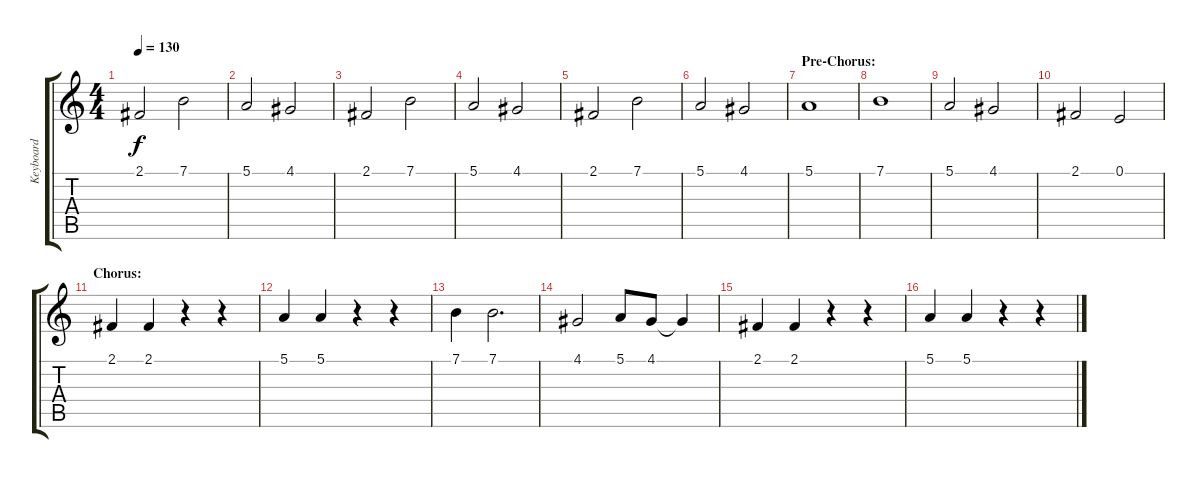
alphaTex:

\track ("Keyboard" "Keyboard") {instrument synthstrings1}
\staff {score tabs}
\tuning (E4 B3 G3 D3 A2 E2) {hide}
\ts (4 4)
\tempo 130
\clef g2
\ks c
2.1.2{dy f} 7.1.2 |
5.1.2 4.1.2 |
2.1.2 7.1.2 |
5.1.2 4.1.2 |
2.1.2 7.1.2 |
5.1.2 4.1.2 |
\section ("" "Pre-Chorus:")
5.1.1 |
7.1.1 |
5.1.2 4.1.2 |
2.1.2 0.1.2 |
\section ("" "Chorus:")
2.1.4 2.1.4 r.4 r.4 |
5.1.4 5.1.4 r.4 r.4 |
7.1.4 7.1.2{d} |
4.1.2 5.1.8 4.1.8 4.1{t}.4 |
2.1.4 2.1.4 r.4 r.4 |
5.1.4 5.1.4 r.4 r.4
